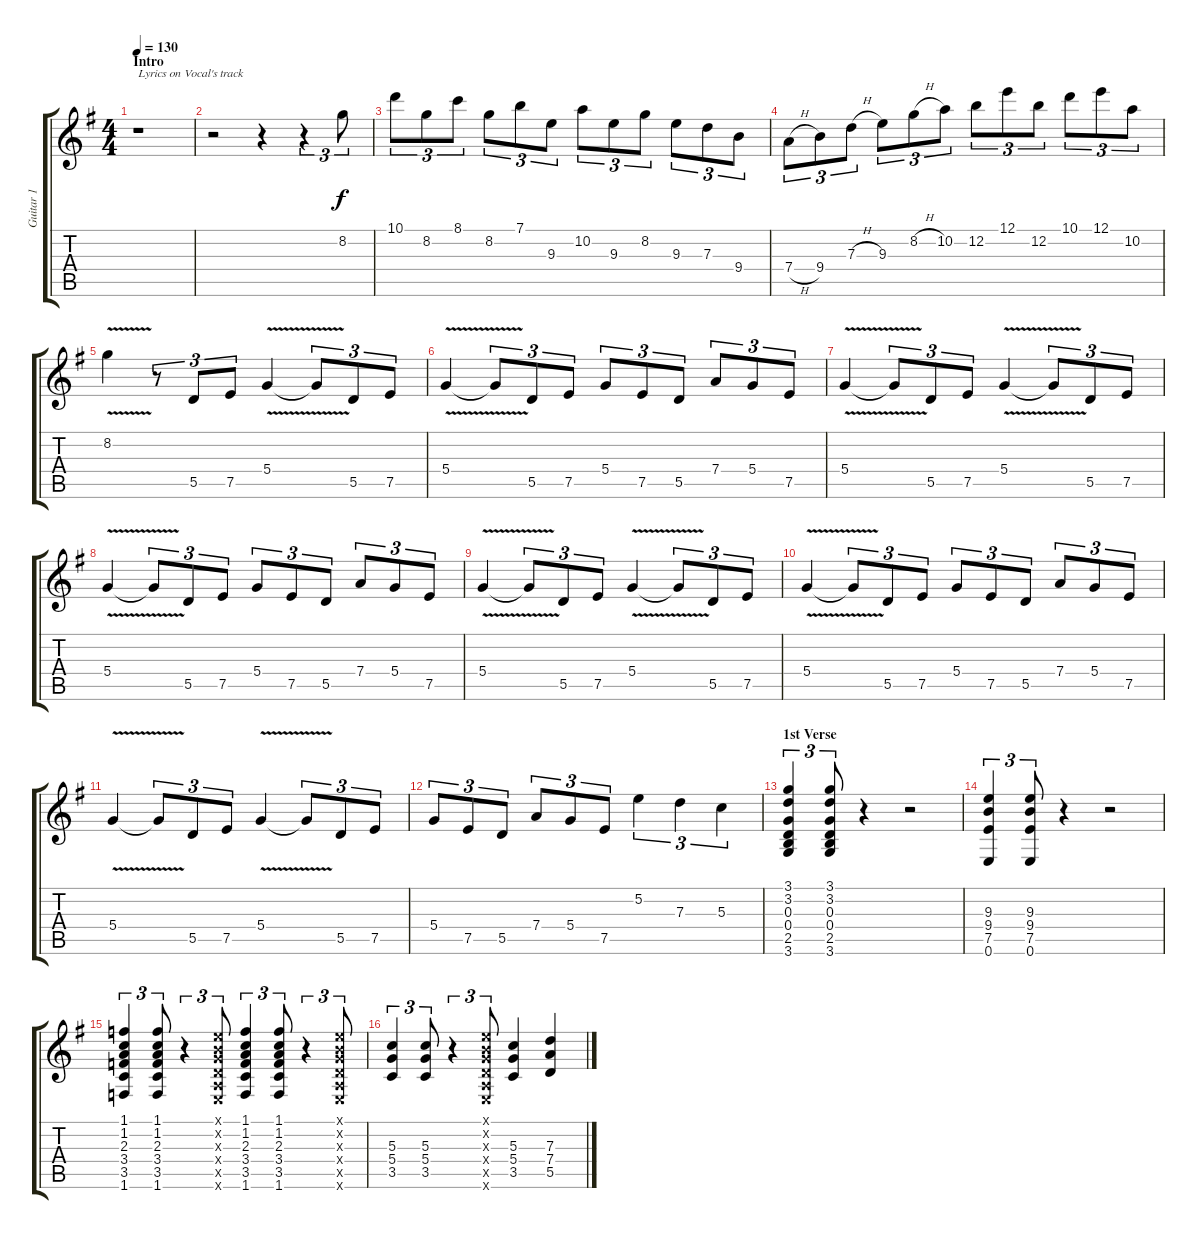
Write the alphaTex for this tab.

\track ("Guitar 1" "Guitar 1") {instrument overdrivenguitar}
\staff {score tabs}
\tuning (E4 B3 G3 D3 A2 E2) {hide}
\ts (4 4)
\section ("" "Intro")
\tempo 130
\clef g2
\ks g
r.1{txt "Lyrics on Vocal's track" dy f instrument overdrivenguitar} |
r.2 r.4 r.4{tu (3 2)} 8.2.8{tu (3 2)} |
10.1.8{tu (3 2)} 8.2.8{tu (3 2)} 8.1.8{tu (3 2)} 8.2.8{tu (3 2)} 7.1.8{tu (3 2)} 9.3.8{tu (3 2)} 10.2.8{tu (3 2)} 9.3.8{tu (3 2)} 8.2.8{tu (3 2)} 9.3.8{tu (3 2)} 7.3.8{tu (3 2)} 9.4.8{tu (3 2)} |
7.4{h}.8{tu (3 2)} 9.4.8{tu (3 2)} 7.3{h}.8{tu (3 2)} 9.3.8{tu (3 2)} 8.2{h}.8{tu (3 2)} 10.2.8{tu (3 2)} 12.2.8{tu (3 2)} 12.1.8{tu (3 2)} 12.2.8{tu (3 2)} 10.1.8{tu (3 2)} 12.1.8{tu (3 2)} 10.2.8{tu (3 2)} |
8.2{v}.4 r.8{tu (3 2)} 5.5.8{tu (3 2)} 7.5.8{tu (3 2)} 5.4{v}.4 5.4{t}.8{tu (3 2)} 5.5.8{tu (3 2)} 7.5.8{tu (3 2)} |
5.4{v}.4 5.4{t}.8{tu (3 2)} 5.5.8{tu (3 2)} 7.5.8{tu (3 2)} 5.4.8{tu (3 2)} 7.5.8{tu (3 2)} 5.5.8{tu (3 2)} 7.4.8{tu (3 2)} 5.4.8{tu (3 2)} 7.5.8{tu (3 2)} |
5.4{v}.4 5.4{t}.8{tu (3 2)} 5.5.8{tu (3 2)} 7.5.8{tu (3 2)} 5.4{v}.4 5.4{t}.8{tu (3 2)} 5.5.8{tu (3 2)} 7.5.8{tu (3 2)} |
5.4{v}.4 5.4{t}.8{tu (3 2)} 5.5.8{tu (3 2)} 7.5.8{tu (3 2)} 5.4.8{tu (3 2)} 7.5.8{tu (3 2)} 5.5.8{tu (3 2)} 7.4.8{tu (3 2)} 5.4.8{tu (3 2)} 7.5.8{tu (3 2)} |
5.4{v}.4 5.4{t}.8{tu (3 2)} 5.5.8{tu (3 2)} 7.5.8{tu (3 2)} 5.4{v}.4 5.4{t}.8{tu (3 2)} 5.5.8{tu (3 2)} 7.5.8{tu (3 2)} |
5.4{v}.4 5.4{t}.8{tu (3 2)} 5.5.8{tu (3 2)} 7.5.8{tu (3 2)} 5.4.8{tu (3 2)} 7.5.8{tu (3 2)} 5.5.8{tu (3 2)} 7.4.8{tu (3 2)} 5.4.8{tu (3 2)} 7.5.8{tu (3 2)} |
5.4{v}.4 5.4{t}.8{tu (3 2)} 5.5.8{tu (3 2)} 7.5.8{tu (3 2)} 5.4{v}.4 5.4{t}.8{tu (3 2)} 5.5.8{tu (3 2)} 7.5.8{tu (3 2)} |
5.4.8{tu (3 2)} 7.5.8{tu (3 2)} 5.5.8{tu (3 2)} 7.4.8{tu (3 2)} 5.4.8{tu (3 2)} 7.5.8{tu (3 2)} 5.2.4{tu (3 2)} 7.3.4{tu (3 2)} 5.3.4{tu (3 2)} |
\section ("" "1st Verse")
(3.1 3.2 0.3 0.4 2.5 3.6).4{tu (3 2)} (3.1 3.2 0.3 0.4 2.5 3.6).8{tu (3 2)} r.4 r.2 |
(9.3 9.4 7.5 0.6).4{tu (3 2)} (9.3 9.4 7.5 0.6).8{tu (3 2)} r.4 r.2 |
(1.1 1.2 2.3 3.4 3.5 1.6).4{tu (3 2)} (1.1 1.2 2.3 3.4 3.5 1.6).8{tu (3 2)} r.4{tu (3 2)} (0.1{x} 0.2{x} 0.3{x} 0.4{x} 0.5{x} 0.6{x}).8{tu (3 2)} (1.1 1.2 2.3 3.4 3.5 1.6).4{tu (3 2)} (1.1 1.2 2.3 3.4 3.5 1.6).8{tu (3 2)} r.4{tu (3 2)} (0.1{x} 0.2{x} 0.3{x} 0.4{x} 0.5{x} 0.6{x}).8{tu (3 2)} |
(5.3 5.4 3.5).4{tu (3 2)} (5.3 5.4 3.5).8{tu (3 2)} r.4{tu (3 2)} (0.1{x} 0.2{x} 0.3{x} 0.4{x} 0.5{x} 0.6{x}).8{tu (3 2)} (5.3 5.4 3.5).4 (7.3 7.4 5.5).4
